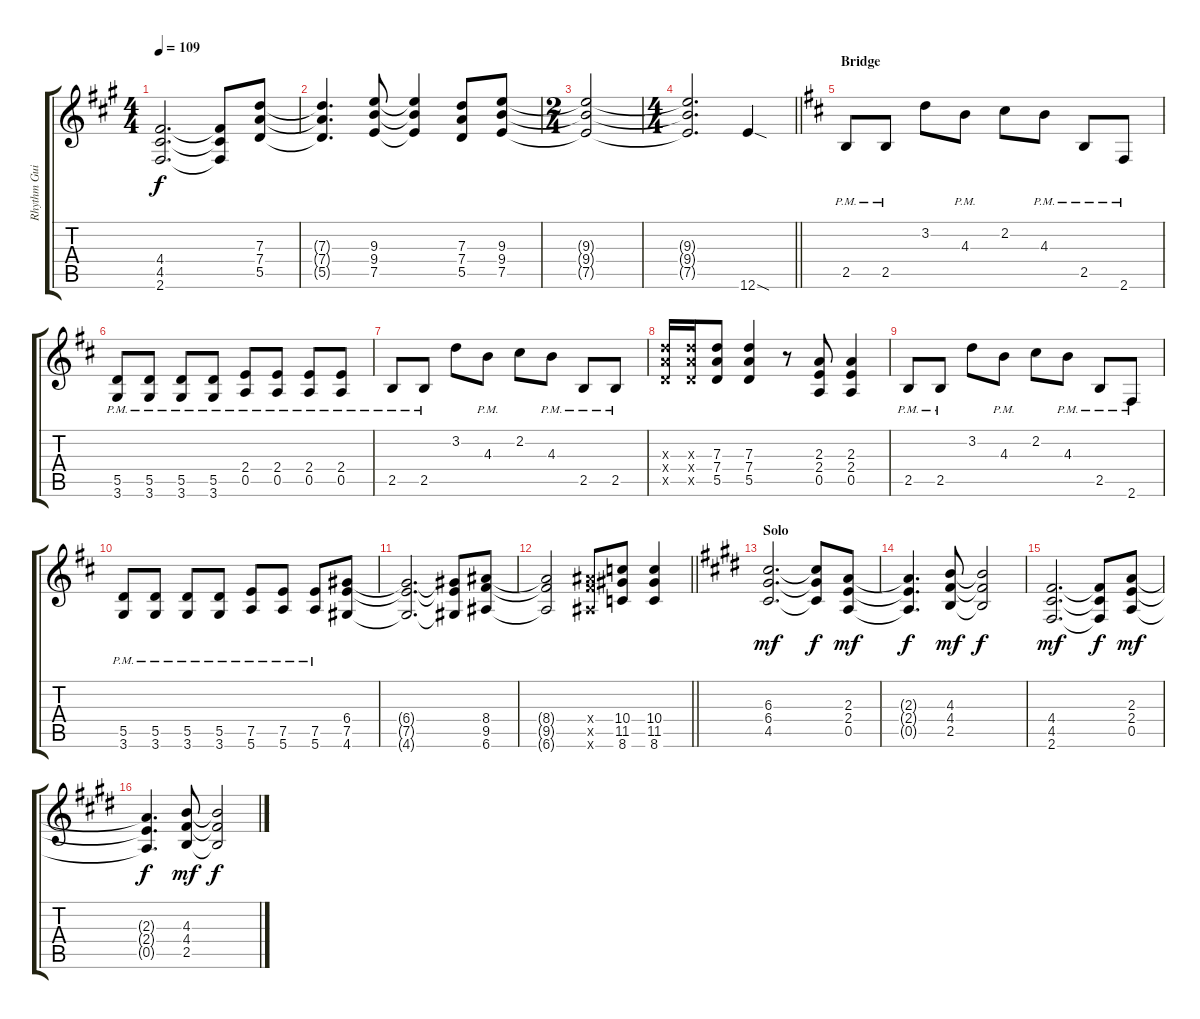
\track ("Rhythm Guitar" "Rhythm Gui") {instrument distortionguitar}
\staff {score tabs}
\tuning (E4 B3 G3 D3 A2 E2) {hide}
\ts (4 4)
\tempo 109
\clef g2
\ks f#minor
(4.4 4.5 2.6).2{d dy f} (4.4{t} 4.5{t} 2.6{t}).8 (7.3 7.4 5.5).8 |
(7.3{t} 7.4{t} 5.5{t}).4{d} (9.3 9.4 7.5).8 (9.3{t} 9.4{t} 7.5{t}).4 (7.3 7.4 5.5).8 (9.3 9.4 7.5).8 |
\ts (2 4)
(9.3{t} 9.4{t} 7.5{t}).2{volume 10} |
\ts (4 4)
\barLineRight lightlight
(9.3{t} 9.4{t} 7.5{t}).2{d} 12.6{sod}.4{volume 14} |
\section ("" "Bridge")
\ks bminor
2.5{pm}.8 2.5{pm}.8 3.2.8 4.3{pm}.8 2.2.8 4.3{pm}.8 2.5{pm}.8 2.6{pm}.8 |
(5.5{pm} 3.6{pm}).8 (5.5{pm} 3.6{pm}).8 (5.5{pm} 3.6{pm}).8 (5.5{pm} 3.6{pm}).8 (2.4{pm} 0.5{pm}).8 (2.4{pm} 0.5{pm}).8 (2.4{pm} 0.5{pm}).8 (2.4{pm} 0.5{pm}).8 |
2.5{pm}.8 2.5{pm}.8 3.2.8 4.3{pm}.8 2.2.8 4.3{pm}.8 2.5{pm}.8 2.5{pm}.8 |
(7.3{x} 7.4{x} 5.5{x}).16 (7.3{x} 7.4{x} 5.5{x}).16 (7.3 7.4 5.5).8 (7.3 7.4 5.5).4 r.8 (2.3 2.4 0.5).8 (2.3 2.4 0.5).4 |
2.5{pm}.8 2.5{pm}.8 3.2.8 4.3{pm}.8 2.2.8 4.3{pm}.8 2.5{pm}.8 2.6{pm}.8 |
(5.5{pm} 3.6{pm}).8 (5.5{pm} 3.6{pm}).8 (5.5{pm} 3.6{pm}).8 (5.5{pm} 3.6{pm}).8 (7.5{pm} 5.6{pm}).8 (7.5{pm} 5.6{pm}).8 (7.5{pm} 5.6{pm}).8 (6.4 7.5 4.6).8 |
(6.4{t} 7.5{t} 4.6{t}).2{d} (6.4{t} 7.5{t} 4.6{t}).8 (8.4 9.5 6.6).8 |
\barLineRight lightlight
(8.4{t} 9.5{t} 6.6{t}).2 (8.4{x} 9.5{x} 6.6{x}).8 (10.4 11.5 8.6).8 (10.4 11.5 8.6).4 |
\section ("" "Solo")
\ks c#minor
(6.3 6.4 4.5).2{d dy mf} (6.3{t} 6.4{t} 4.5{t}).8{dy f} (2.3 2.4 0.5).8{dy mf} |
(2.3{t} 2.4{t} 0.5{t}).4{d dy f} (4.3 4.4 2.5).8{dy mf} (4.3{t} 4.4{t} 2.5{t}).2{dy f} |
(4.4 4.5 2.6).2{d dy mf} (4.4{t} 4.5{t} 2.6{t}).8{dy f} (2.3 2.4 0.5).8{dy mf} |
(2.3{t} 2.4{t} 0.5{t}).4{d dy f} (4.3 4.4 2.5).8{dy mf} (4.3{t} 4.4{t} 2.5{t}).2{dy f}
